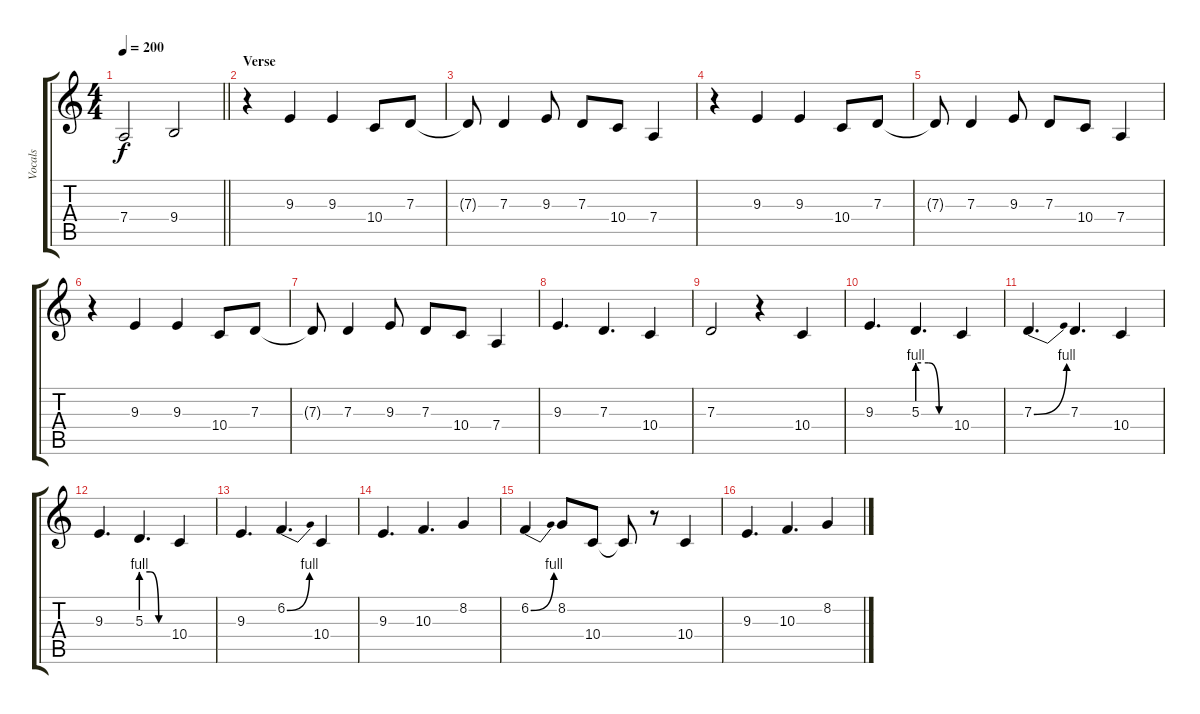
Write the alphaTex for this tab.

\track ("Vocals" "Vocals") {instrument lead2sawtooth}
\staff {score tabs}
\tuning (E4 B3 G3 D3 A2 E2) {hide}
\ts (4 4)
\tempo 200
\clef g2
\barLineRight lightlight
\ks c
7.4.2{dy f} 9.4.2 |
\section ("" "Verse")
r.4 9.3.4 9.3.4 10.4.8 7.3.8 |
7.3{t}.8 7.3.4 9.3.8 7.3.8 10.4.8 7.4.4 |
r.4 9.3.4 9.3.4 10.4.8 7.3.8 |
7.3{t}.8 7.3.4 9.3.8 7.3.8 10.4.8 7.4.4 |
r.4 9.3.4 9.3.4 10.4.8 7.3.8 |
7.3{t}.8 7.3.4 9.3.8 7.3.8 10.4.8 7.4.4 |
9.3.4{d} 7.3.4{d} 10.4.4 |
7.3.2 r.4 10.4.4 |
9.3.4{d} 5.3{be (custom 0 4 20 4 40 0 60 0)}.4{d} 10.4.4 |
7.3{be (bend 0 0 60 4)}.4{d} 7.3.4{d} 10.4.4 |
9.3.4{d} 5.3{be (custom 0 4 20 4 40 0 60 0)}.4{d} 10.4.4 |
9.3.4{d} 6.2{be (bend 0 0 60 4)}.4{d} 10.4.4 |
9.3.4{d} 10.3.4{d} 8.2.4 |
6.2{be (bend 0 0 60 4)}.4 8.2.8 10.4.8 10.4{t}.8 r.8 10.4.4 |
9.3.4{d} 10.3.4{d} 8.2.4
